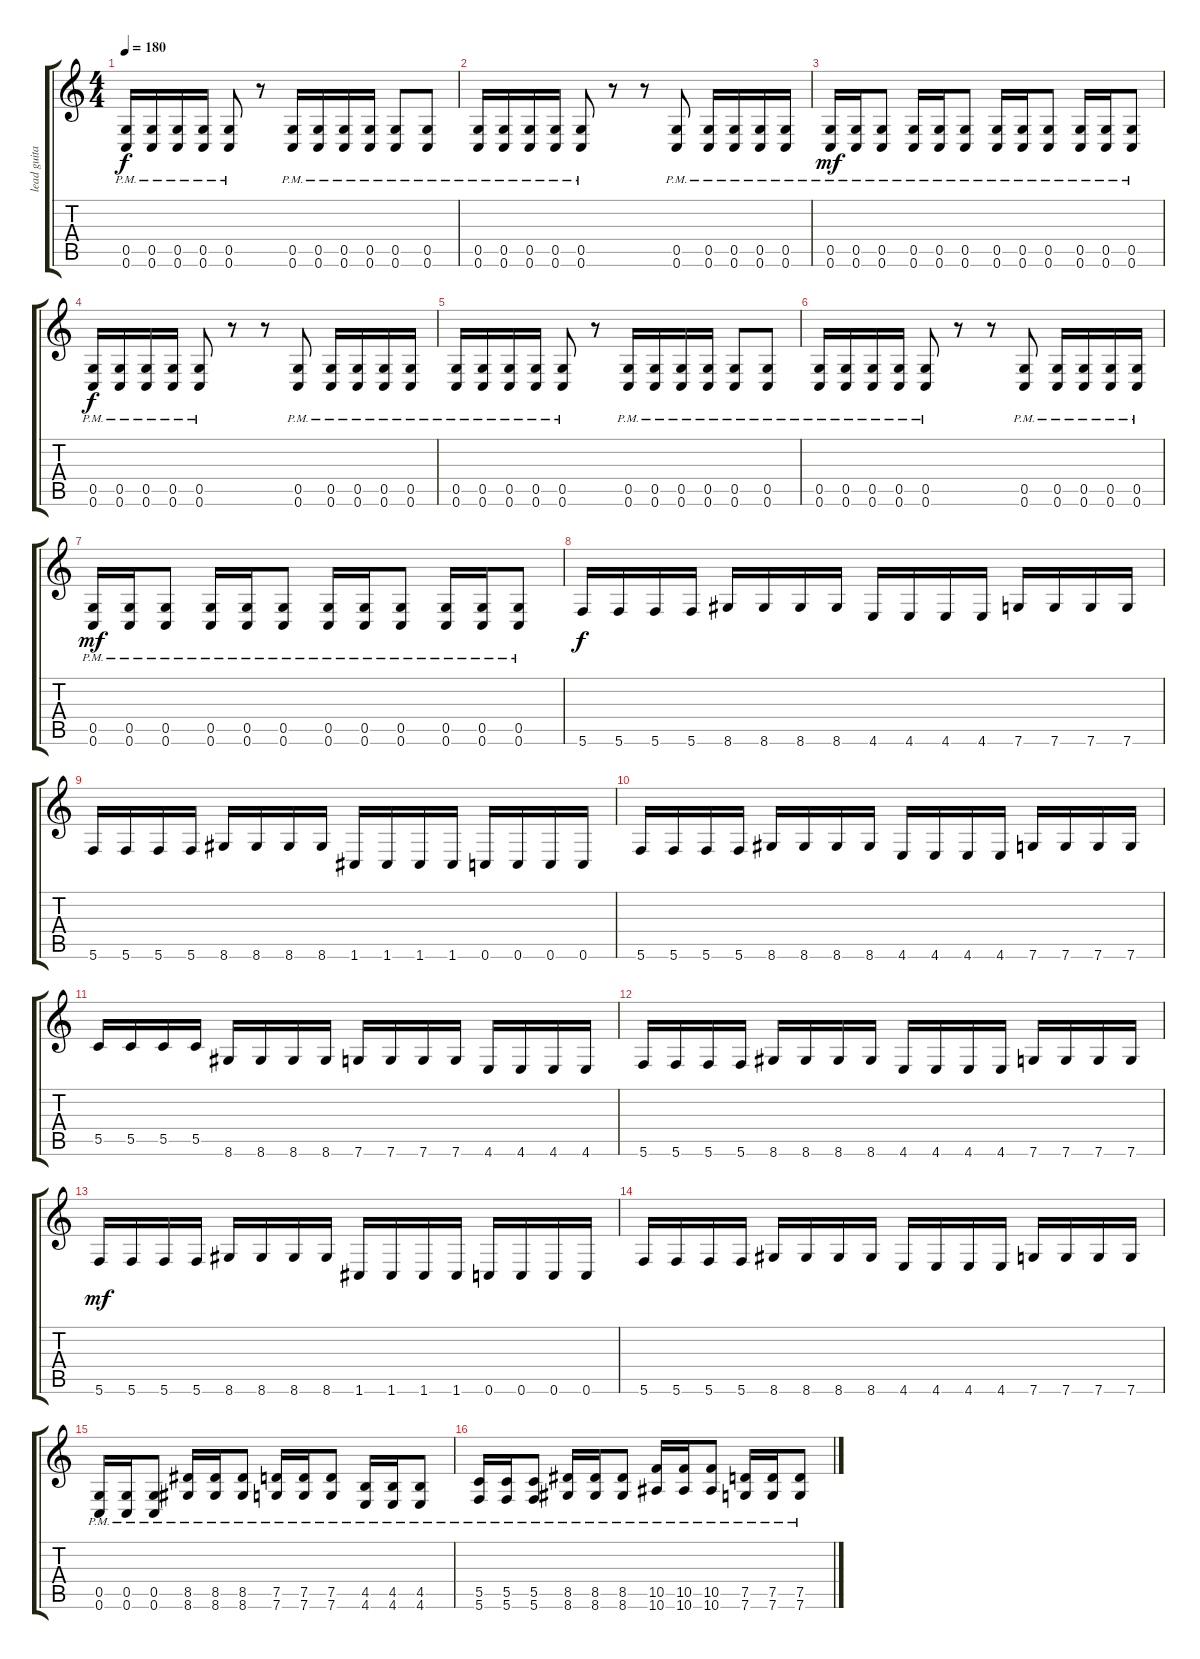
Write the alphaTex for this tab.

\track ("lead guitar" "lead guita") {instrument distortionguitar}
\staff {score tabs}
\tuning (D4 A3 F3 C3 G2 C2) {hide}
\ts (4 4)
\tempo 180
\clef g2
\ks c
(0.5{pm} 0.6{pm}).16{dy f} (0.5{pm} 0.6{pm}).16 (0.5{pm} 0.6{pm}).16 (0.5{pm} 0.6{pm}).16 (0.5{pm} 0.6{pm}).8 r.8 (0.5{pm} 0.6{pm}).16 (0.5{pm} 0.6{pm}).16 (0.5{pm} 0.6{pm}).16 (0.5{pm} 0.6{pm}).16 (0.5{pm} 0.6{pm}).8 (0.5{pm} 0.6{pm}).8 |
(0.5{pm} 0.6{pm}).16 (0.5{pm} 0.6{pm}).16 (0.5{pm} 0.6{pm}).16 (0.5{pm} 0.6{pm}).16 (0.5{pm} 0.6{pm}).8 r.8 r.8 (0.5{pm} 0.6{pm}).8 (0.5{pm} 0.6{pm}).16 (0.5{pm} 0.6{pm}).16 (0.5{pm} 0.6{pm}).16 (0.5{pm} 0.6{pm}).16 |
(0.5{pm} 0.6{pm}).16{dy mf} (0.5{pm} 0.6{pm}).16 (0.5{pm} 0.6{pm}).8 (0.5{pm} 0.6{pm}).16 (0.5{pm} 0.6{pm}).16 (0.5{pm} 0.6{pm}).8 (0.5{pm} 0.6{pm}).16 (0.5{pm} 0.6{pm}).16 (0.5{pm} 0.6{pm}).8 (0.5{pm} 0.6{pm}).16 (0.5{pm} 0.6{pm}).16 (0.5{pm} 0.6{pm}).8 |
(0.5{pm} 0.6{pm}).16{dy f} (0.5{pm} 0.6{pm}).16 (0.5{pm} 0.6{pm}).16 (0.5{pm} 0.6{pm}).16 (0.5{pm} 0.6{pm}).8 r.8 r.8 (0.5{pm} 0.6{pm}).8 (0.5{pm} 0.6{pm}).16 (0.5{pm} 0.6{pm}).16 (0.5{pm} 0.6{pm}).16 (0.5{pm} 0.6{pm}).16 |
(0.5{pm} 0.6{pm}).16 (0.5{pm} 0.6{pm}).16 (0.5{pm} 0.6{pm}).16 (0.5{pm} 0.6{pm}).16 (0.5{pm} 0.6{pm}).8 r.8 (0.5{pm} 0.6{pm}).16 (0.5{pm} 0.6{pm}).16 (0.5{pm} 0.6{pm}).16 (0.5{pm} 0.6{pm}).16 (0.5{pm} 0.6{pm}).8 (0.5{pm} 0.6{pm}).8 |
(0.5{pm} 0.6{pm}).16 (0.5{pm} 0.6{pm}).16 (0.5{pm} 0.6{pm}).16 (0.5{pm} 0.6{pm}).16 (0.5{pm} 0.6{pm}).8 r.8 r.8 (0.5{pm} 0.6{pm}).8 (0.5{pm} 0.6{pm}).16 (0.5{pm} 0.6{pm}).16 (0.5{pm} 0.6{pm}).16 (0.5{pm} 0.6{pm}).16 |
(0.5{pm} 0.6{pm}).16{dy mf} (0.5{pm} 0.6{pm}).16 (0.5{pm} 0.6{pm}).8 (0.5{pm} 0.6{pm}).16 (0.5{pm} 0.6{pm}).16 (0.5{pm} 0.6{pm}).8 (0.5{pm} 0.6{pm}).16 (0.5{pm} 0.6{pm}).16 (0.5{pm} 0.6{pm}).8 (0.5{pm} 0.6{pm}).16 (0.5{pm} 0.6{pm}).16 (0.5{pm} 0.6{pm}).8 |
5.6.16{dy f} 5.6.16 5.6.16 5.6.16 8.6.16 8.6.16 8.6.16 8.6.16 4.6.16 4.6.16 4.6.16 4.6.16 7.6.16 7.6.16 7.6.16 7.6.16 |
5.6.16 5.6.16 5.6.16 5.6.16 8.6.16 8.6.16 8.6.16 8.6.16 1.6.16 1.6.16 1.6.16 1.6.16 0.6.16 0.6.16 0.6.16 0.6.16 |
5.6.16 5.6.16 5.6.16 5.6.16 8.6.16 8.6.16 8.6.16 8.6.16 4.6.16 4.6.16 4.6.16 4.6.16 7.6.16 7.6.16 7.6.16 7.6.16 |
5.5.16 5.5.16 5.5.16 5.5.16 8.6.16 8.6.16 8.6.16 8.6.16 7.6.16 7.6.16 7.6.16 7.6.16 4.6.16 4.6.16 4.6.16 4.6.16 |
5.6.16 5.6.16 5.6.16 5.6.16 8.6.16 8.6.16 8.6.16 8.6.16 4.6.16 4.6.16 4.6.16 4.6.16 7.6.16 7.6.16 7.6.16 7.6.16 |
5.6.16{dy mf} 5.6.16 5.6.16 5.6.16 8.6.16 8.6.16 8.6.16 8.6.16 1.6.16 1.6.16 1.6.16 1.6.16 0.6.16 0.6.16 0.6.16 0.6.16 |
5.6.16 5.6.16 5.6.16 5.6.16 8.6.16 8.6.16 8.6.16 8.6.16 4.6.16 4.6.16 4.6.16 4.6.16 7.6.16 7.6.16 7.6.16 7.6.16 |
(0.5{pm} 0.6{pm}).16 (0.5{pm} 0.6{pm}).16 (0.5{pm} 0.6{pm}).8 (8.5{pm} 8.6{pm}).16 (8.5{pm} 8.6{pm}).16 (8.5{pm} 8.6{pm}).8 (7.5{pm} 7.6{pm}).16 (7.5{pm} 7.6{pm}).16 (7.5{pm} 7.6{pm}).8 (4.5{pm} 4.6{pm}).16 (4.5{pm} 4.6{pm}).16 (4.5{pm} 4.6{pm}).8 |
(5.5{pm} 5.6{pm}).16 (5.5{pm} 5.6{pm}).16 (5.5{pm} 5.6{pm}).8 (8.5{pm} 8.6{pm}).16 (8.5{pm} 8.6{pm}).16 (8.5{pm} 8.6{pm}).8 (10.5{pm} 10.6{pm}).16 (10.5{pm} 10.6{pm}).16 (10.5{pm} 10.6{pm}).8 (7.5{pm} 7.6{pm}).16 (7.5{pm} 7.6{pm}).16 (7.5{pm} 7.6{pm}).8
